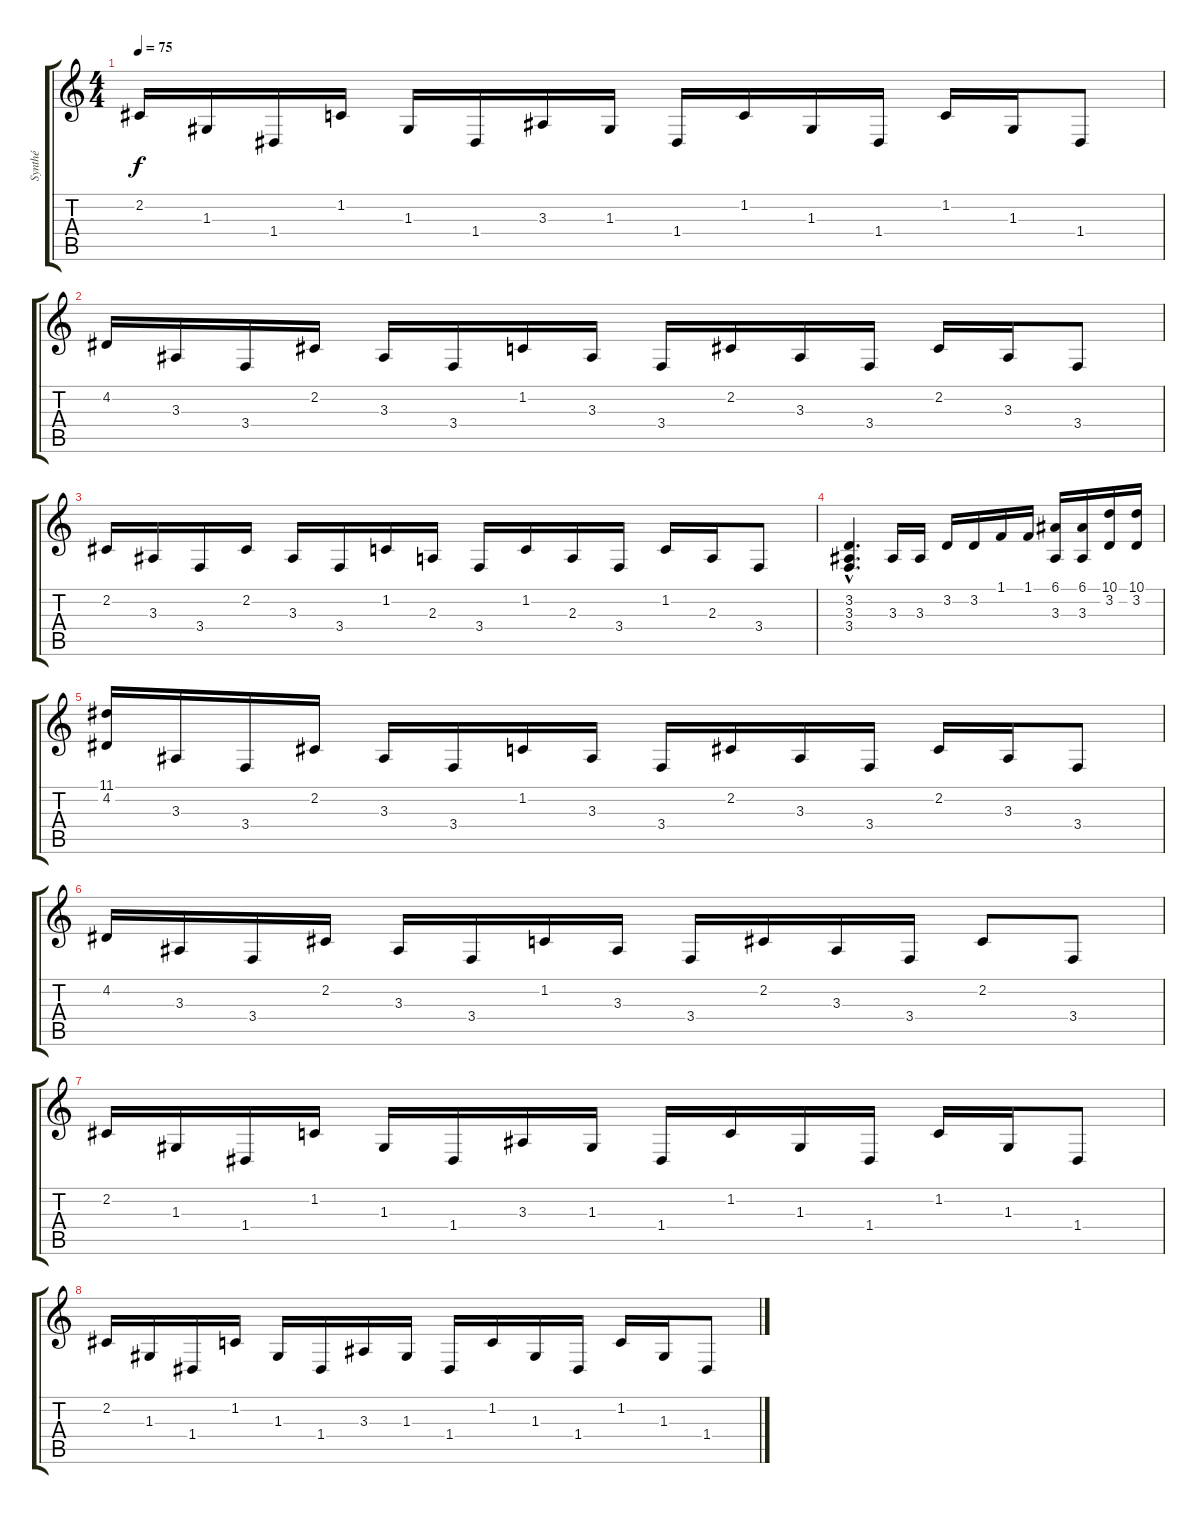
\track ("Synthé" "Synthé") {instrument acousticgrandpiano}
\staff {score tabs}
\tuning (E4 B3 G3 D3 A2 E2) {hide}
\ts (4 4)
\tempo 75
\clef g2
\ks c
2.2.16{dy f} 1.3.16 1.4.16 1.2.16 1.3.16 1.4.16 3.3.16 1.3.16 1.4.16 1.2.16 1.3.16 1.4.16 1.2.16 1.3.16 1.4.8 |
4.2.16 3.3.16 3.4.16 2.2.16 3.3.16 3.4.16 1.2.16 3.3.16 3.4.16 2.2.16 3.3.16 3.4.16 2.2.16 3.3.16 3.4.8 |
2.2.16 3.3.16 3.4.16 2.2.16 3.3.16 3.4.16 1.2.16 2.3.16 3.4.16 1.2.16 2.3.16 3.4.16 1.2.16 2.3.16 3.4.8 |
(3.2{hac} 3.3{hac} 3.4{hac}).4{d} 3.3.16 3.3.16 3.2.16 3.2.16 1.1.16 1.1.16 (6.1 3.3).16 (6.1 3.3).16 (10.1 3.2).16 (10.1 3.2).16 |
(11.1 4.2).16 3.3.16 3.4.16 2.2.16 3.3.16 3.4.16 1.2.16 3.3.16 3.4.16 2.2.16 3.3.16 3.4.16 2.2.16 3.3.16 3.4.8 |
4.2.16 3.3.16 3.4.16 2.2.16 3.3.16 3.4.16 1.2.16 3.3.16 3.4.16 2.2.16 3.3.16 3.4.16 2.2.8 3.4.8 |
2.2.16 1.3.16 1.4.16 1.2.16 1.3.16 1.4.16 3.3.16 1.3.16 1.4.16 1.2.16 1.3.16 1.4.16 1.2.16 1.3.16 1.4.8 |
2.2.16 1.3.16 1.4.16 1.2.16 1.3.16 1.4.16 3.3.16 1.3.16 1.4.16 1.2.16 1.3.16 1.4.16 1.2.16 1.3.16 1.4.8
